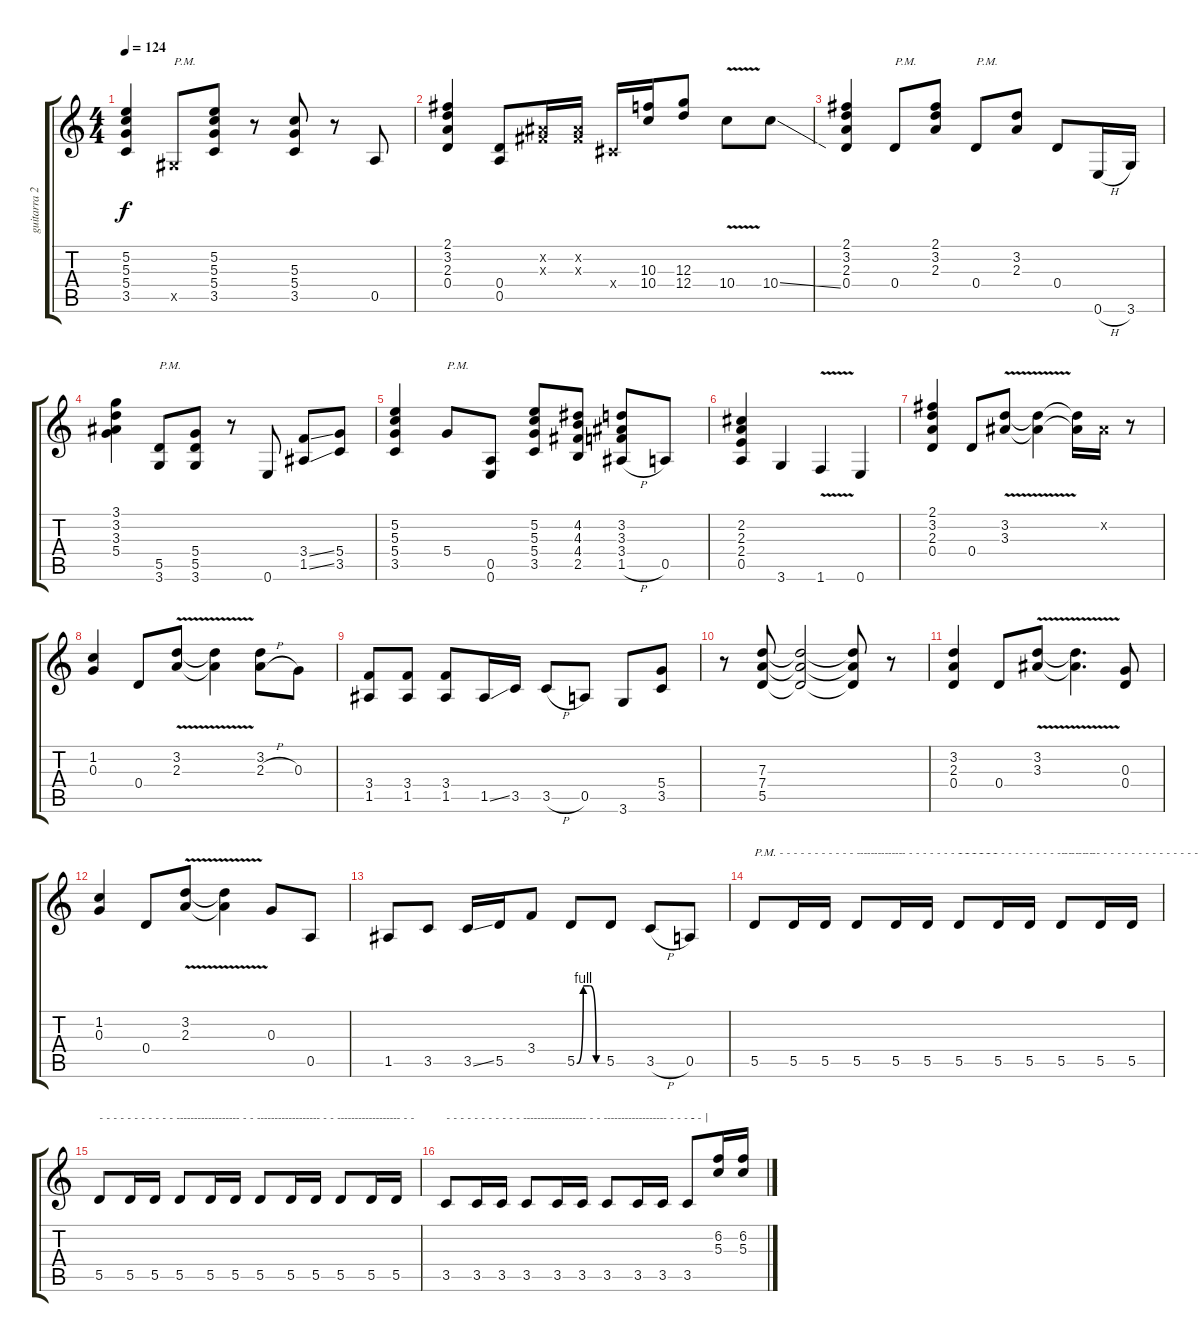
\track ("guitarra 2" "guitarra 2") {instrument distortionguitar}
\staff {score tabs}
\tuning (E4 B3 G3 D3 A2 E2) {hide}
\ts (4 4)
\tempo 124
\clef g2
\ks c
(5.2 5.3 5.4 3.5).4{dy f} -1.5{x}.8{txt "P.M."} (5.2 5.3 5.4 3.5).8 r.8 (5.3 5.4 3.5).8 r.8 0.5.8 |
(2.1 3.2 2.3 0.4).4 (0.4 0.5).8 (-1.2{x} -1.3{x}).16 (-1.2{x} -1.3{x}).16 -1.4{x}.16 (10.3 10.4).16 (12.3 12.4).8 10.4{v}.8 10.4{ss}.8 |
(2.1 3.2 2.3 0.4).4 0.4.8{txt "P.M."} (2.1 3.2 2.3).8 0.4.8{txt "P.M."} (3.2 2.3).8 0.4.8 0.6{h}.16 3.6.16 |
(3.1 3.2 3.3 5.4).4 (5.5 3.6).8{txt "P.M."} (5.4 5.5 3.6).8 r.8 0.6.8 (3.4{ss} 1.5{ss}).8 (5.4 3.5).8 |
(5.2 5.3 5.4 3.5).4 5.4.8{txt "P.M."} (0.5 0.6).8 (5.2 5.3 5.4 3.5).8 (4.2 4.3 4.4 2.5).8 (3.2 3.3 3.4 1.5{h}).8 0.5.8 |
(2.2 2.3 2.4 0.5).4 3.6.4 1.6{v}.4 0.6.4 |
(2.1 3.2 2.3 0.4).4 0.4.8 (3.2{v} 3.3{v}).8 (3.2{t} 3.3{t}).4 (3.2{t} 3.3{t}).16 -1.2{x}.16 r.8 |
(1.2 0.3).4 0.4.8 (3.2{v} 2.3{v}).8 (3.2{t} 2.3{t}).4 (3.2 2.3{h}).8 0.3.8 |
(3.4 1.5).8 (3.4 1.5).8 (3.4 1.5).8 1.5{ss}.16 3.5.16 3.5{h}.8 0.5.8 3.6.8 (5.4 3.5).8 |
r.8 (7.3 7.4 5.5).8 (7.3{t} 7.4{t} 5.5{t}).2 (7.3{t} 7.4{t} 5.5{t}).8 r.8 |
(3.2 2.3 0.4).4 0.4.8 (3.2{v} 3.3{v}).8 (3.2{t} 3.3{t}).4{d} (0.3 0.4).8 |
(1.2 0.3).4 0.4.8 (3.2{v} 2.3{v}).8 (3.2{t} 2.3{t}).4 0.3.8 0.5.8 |
1.5.8 3.5.8 3.5{ss}.16 5.5.16 3.4.8 5.5{be (custom 0 0 15 4 30 4 45 0 60 0)}.8 5.5.8 3.5{h}.8 0.5.8 |
5.5.8{txt "P.M. - - - - - - - - - - - - - - - - - -"} 5.5.16 5.5.16 5.5.8{txt " - - - - - - - - - - - - - - - - - - - -"} 5.5.16 5.5.16 5.5.8{txt "- - - - - - - - - - - - - - - - - - - - "} 5.5.16 5.5.16 5.5.8{txt "- - - - - - - - - - - - - - - - - - - -"} 5.5.16 5.5.16 |
5.5.8{txt "- - - - - - - - - - - - - - - - - - - - "} 5.5.16 5.5.16 5.5.8{txt "- - - - - - - - - - - - - - - - - - - - "} 5.5.16 5.5.16 5.5.8{txt "- - - - - - - - - - - - - - - - - - - - "} 5.5.16 5.5.16 5.5.8{txt "- - - - - - - - - - - "} 5.5.16 5.5.16 |
3.5.8{txt "- - - - - - - - - - - - - - - - - - - - "} 3.5.16 3.5.16 3.5.8{txt "- - - - - - - - - - - - - - - - - - - - "} 3.5.16 3.5.16 3.5.8{txt "- - - - - - - - - - - - - "} 3.5.16 3.5.16 3.5.8{txt " - - |"} (6.2 5.3).16 (6.2 5.3).16
